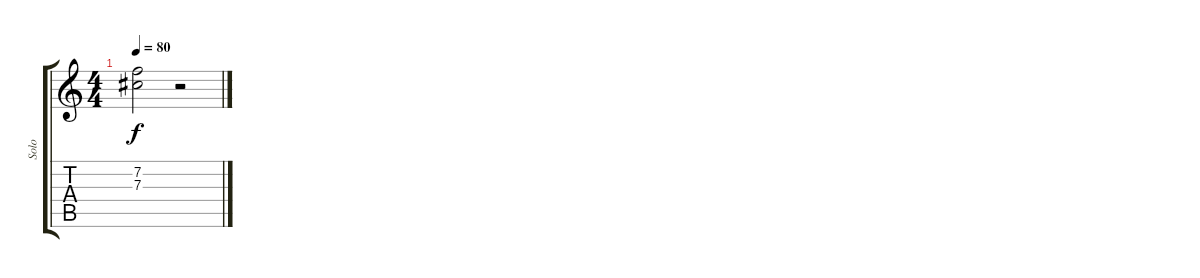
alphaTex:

\track ("Solo" "Solo") {instrument distortionguitar}
\staff {score tabs}
\tuning (Eb4 Bb3 Gb3 Db3 Ab2 Eb2) {hide}
\ts (4 4)
\tempo 80
\clef g2
\ks c
(7.2 7.3).2{dy f} r.2
